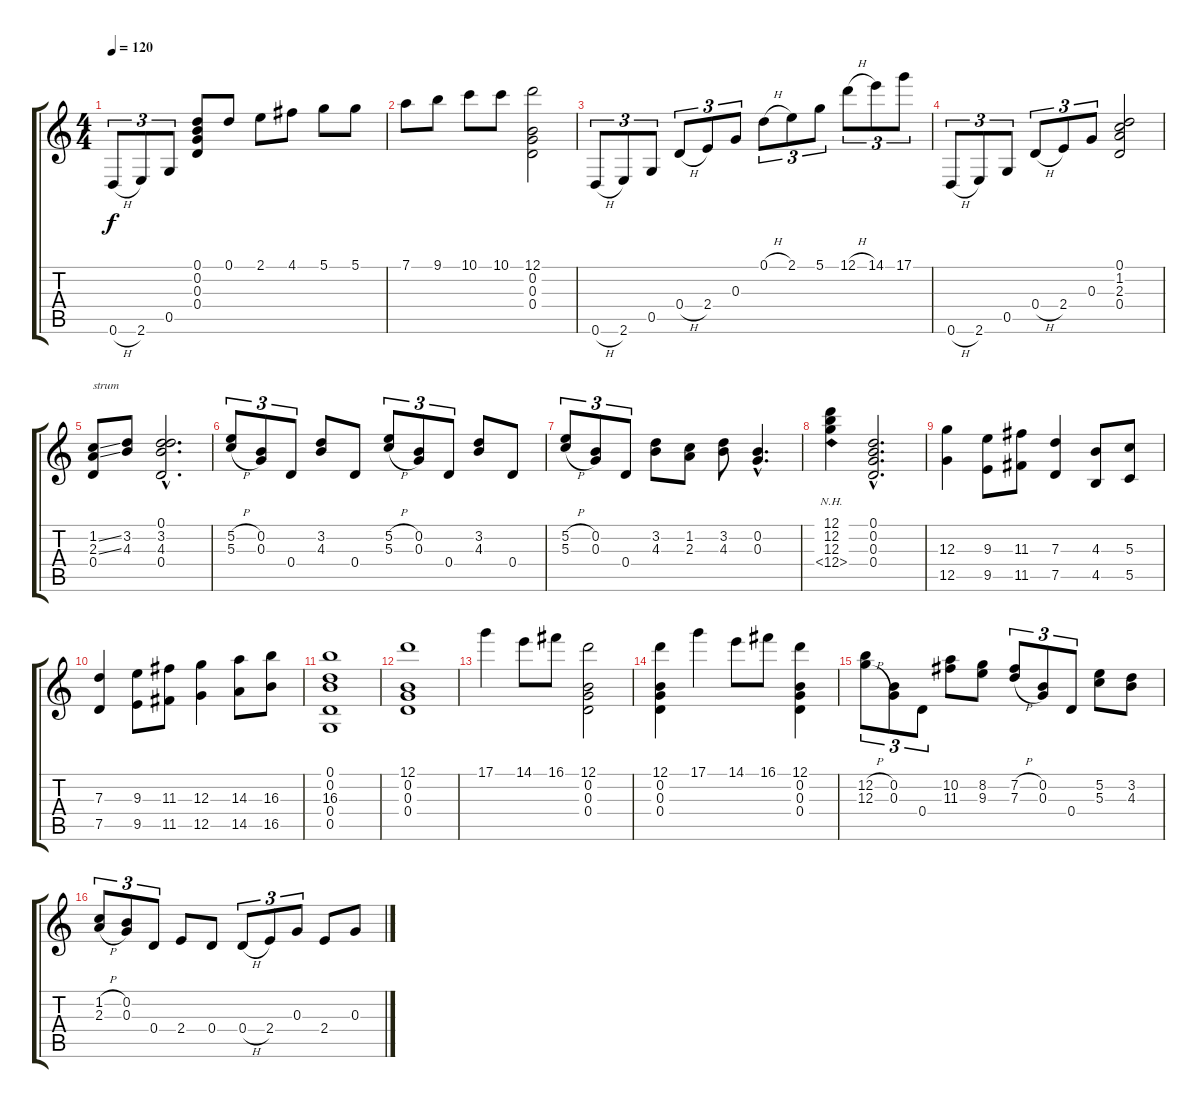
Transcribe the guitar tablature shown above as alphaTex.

\track "" {instrument acousticguitarnylon}
\staff {score tabs}
\tuning (D4 B3 G3 D3 G2 D2) {hide}
\ts (4 4)
\tempo 120
\clef g2
\ks c
0.6{h}.8{tu (3 2) dy f} 2.6.8{tu (3 2)} 0.5.8{tu (3 2)} (0.1 0.2 0.3 0.4).8 0.1.8 2.1.8 4.1.8 5.1.8 5.1.8 |
7.1.8 9.1.8 10.1.8 10.1.8 (12.1 0.2 0.3 0.4).2 |
0.6{h}.8{tu (3 2)} 2.6.8{tu (3 2)} 0.5.8{tu (3 2)} 0.4{h}.8{tu (3 2)} 2.4.8{tu (3 2)} 0.3.8{tu (3 2)} 0.1{h}.8{tu (3 2)} 2.1.8{tu (3 2)} 5.1.8{tu (3 2)} 12.1{h}.8{tu (3 2)} 14.1.8{tu (3 2)} 17.1.8{tu (3 2)} |
0.6{h}.8{tu (3 2)} 2.6.8{tu (3 2)} 0.5.8{tu (3 2)} 0.4{h}.8{tu (3 2)} 2.4.8{tu (3 2)} 0.3.8{tu (3 2)} (0.1 1.2 2.3 0.4).2 |
(1.2{ss} 2.3{ss} 0.4).8{txt "strum"} (3.2 4.3).8 (0.1{hac} 3.2{hac} 4.3{hac} 0.4{hac}).2{d} |
(5.2{h} 5.3{h}).8{tu (3 2)} (0.2 0.3).8{tu (3 2)} 0.4.8{tu (3 2)} (3.2 4.3).8 0.4.8 (5.2{h} 5.3{h}).8{tu (3 2)} (0.2 0.3).8{tu (3 2)} 0.4.8{tu (3 2)} (3.2 4.3).8 0.4.8 |
(5.2{h} 5.3{h}).8{tu (3 2)} (0.2 0.3).8{tu (3 2)} 0.4.8{tu (3 2)} (3.2 4.3).8 (1.2 2.3).8 (3.2 4.3).8 (0.2{hac} 0.3{hac}).4{d} |
(12.1 12.2 12.3 12.4{nh}).4 (0.1{hac} 0.2{hac} 0.3{hac} 0.4{hac}).2{d} |
(12.3 12.5).4 (9.3 9.5).8 (11.3 11.5).8 (7.3 7.5).4 (4.3 4.5).8 (5.3 5.5).8 |
(7.3 7.5).4 (9.3 9.5).8 (11.3 11.5).8 (12.3 12.5).4 (14.3 14.5).8 (16.3 16.5).8 |
(0.1 0.2 16.3 0.4 0.5).1 |
(12.1 0.2 0.3 0.4).1 |
17.1.4 14.1.8 16.1.8 (12.1 0.2 0.3 0.4).2 |
(12.1 0.2 0.3 0.4).4 17.1.4 14.1.8 16.1.8 (12.1 0.2 0.3 0.4).4 |
(12.2{h} 12.3{h}).8{tu (3 2)} (0.2 0.3).8{tu (3 2)} 0.4.8{tu (3 2)} (10.2 11.3).8 (8.2 9.3).8 (7.2{h} 7.3{h}).8{tu (3 2)} (0.2 0.3).8{tu (3 2)} 0.4.8{tu (3 2)} (5.2 5.3).8 (3.2 4.3).8 |
(1.2{h} 2.3{h}).8{tu (3 2)} (0.2 0.3).8{tu (3 2)} 0.4.8{tu (3 2)} 2.4.8 0.4.8 0.4{h}.8{tu (3 2)} 2.4.8{tu (3 2)} 0.3.8{tu (3 2)} 2.4.8 0.3.8
